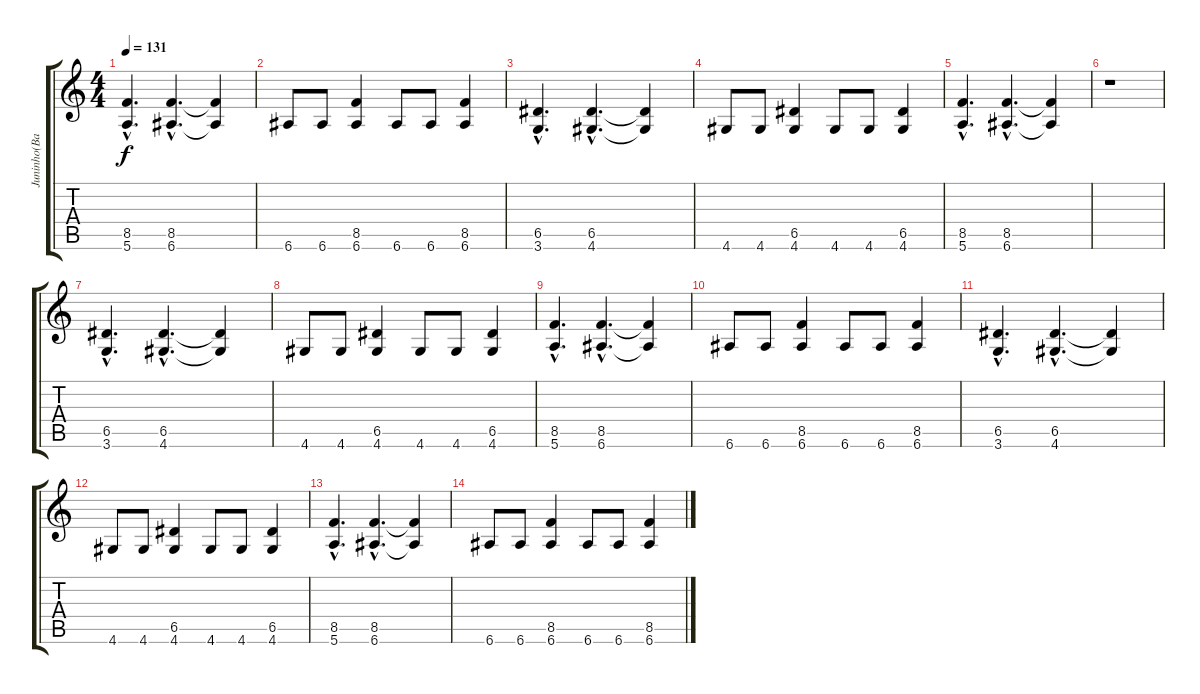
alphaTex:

\track ("Juninho(Base)" "Juninho(Ba") {instrument distortionguitar}
\staff {score tabs}
\tuning (E4 B3 G3 D3 A2 E2) {hide}
\ts (4 4)
\tempo 131
\clef g2
\ks c
(8.5{hac} 5.6{hac}).4{d dy f} (8.5{hac} 6.6{hac}).4{d} (8.5{t} 6.6{t}).4 |
6.6.8 6.6.8 (8.5 6.6).4 6.6.8 6.6.8 (8.5 6.6).4 |
(6.5{hac} 3.6{hac}).4{d} (6.5{hac} 4.6{hac}).4{d} (6.5{t} 4.6{t}).4 |
4.6.8 4.6.8 (6.5 4.6).4 4.6.8 4.6.8 (6.5 4.6).4 |
(8.5{hac} 5.6{hac}).4{d} (8.5{hac} 6.6{hac}).4{d} (8.5{t} 6.6{t}).4 |
r.1 |
(6.5{hac} 3.6{hac}).4{d} (6.5{hac} 4.6{hac}).4{d} (6.5{t} 4.6{t}).4 |
4.6.8 4.6.8 (6.5 4.6).4 4.6.8 4.6.8 (6.5 4.6).4 |
(8.5{hac} 5.6{hac}).4{d volume 0} (8.5{hac} 6.6{hac}).4{d} (8.5{t} 6.6{t}).4 |
6.6.8 6.6.8 (8.5 6.6).4 6.6.8 6.6.8 (8.5 6.6).4 |
(6.5{hac} 3.6{hac}).4{d} (6.5{hac} 4.6{hac}).4{d} (6.5{t} 4.6{t}).4 |
4.6.8 4.6.8 (6.5 4.6).4 4.6.8 4.6.8 (6.5 4.6).4 |
(8.5{hac} 5.6{hac}).4{d} (8.5{hac} 6.6{hac}).4{d} (8.5{t} 6.6{t}).4 |
6.6.8 6.6.8 (8.5 6.6).4 6.6.8 6.6.8 (8.5 6.6).4
